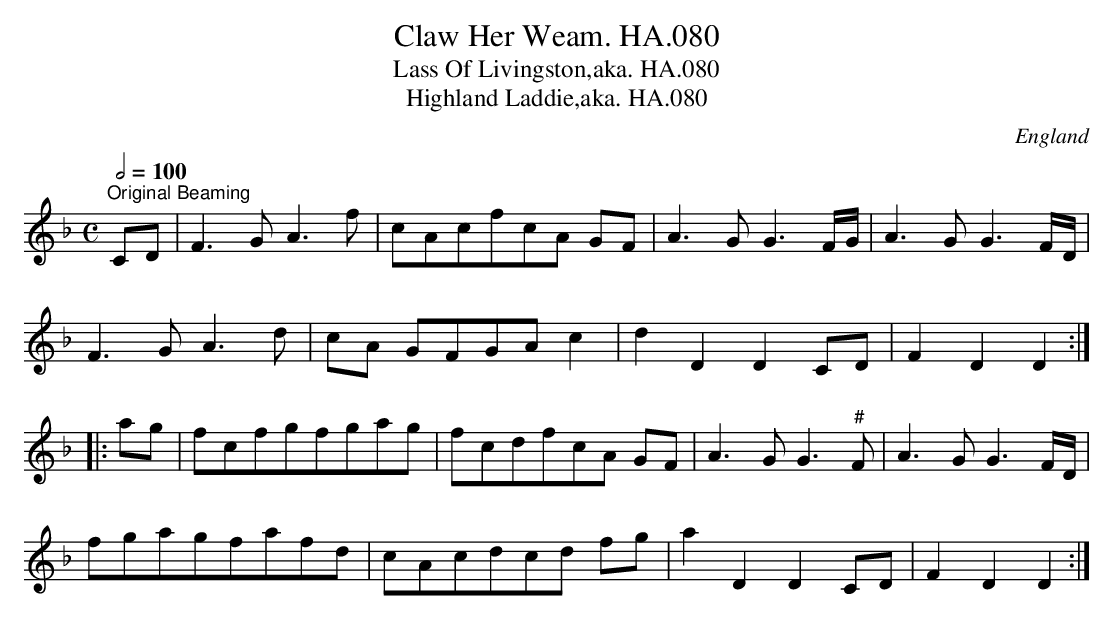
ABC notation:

X:1
T:Claw Her Weam. HA.080
T:Lass Of Livingston,aka. HA.080
T:Highland Laddie,aka. HA.080
M:C
L:1/8
Q:1/2=100
O:England
K:F major
"^Original Beaming"CD|F3G A3f|cAcfcA GF|A3G G3F/G/|A3G G3F/D/|!
F3G A3d|cA GFGA c2|d2D2 D2CD|F2D2 D2:|!
|:ag|fcfgfgag|fcdfcA GF|A3G G3"^#"F|A3G G3F/D/|!
fgagfafd|cAcdcd fg|a2D2 D2CD|F2D2 D2:|
